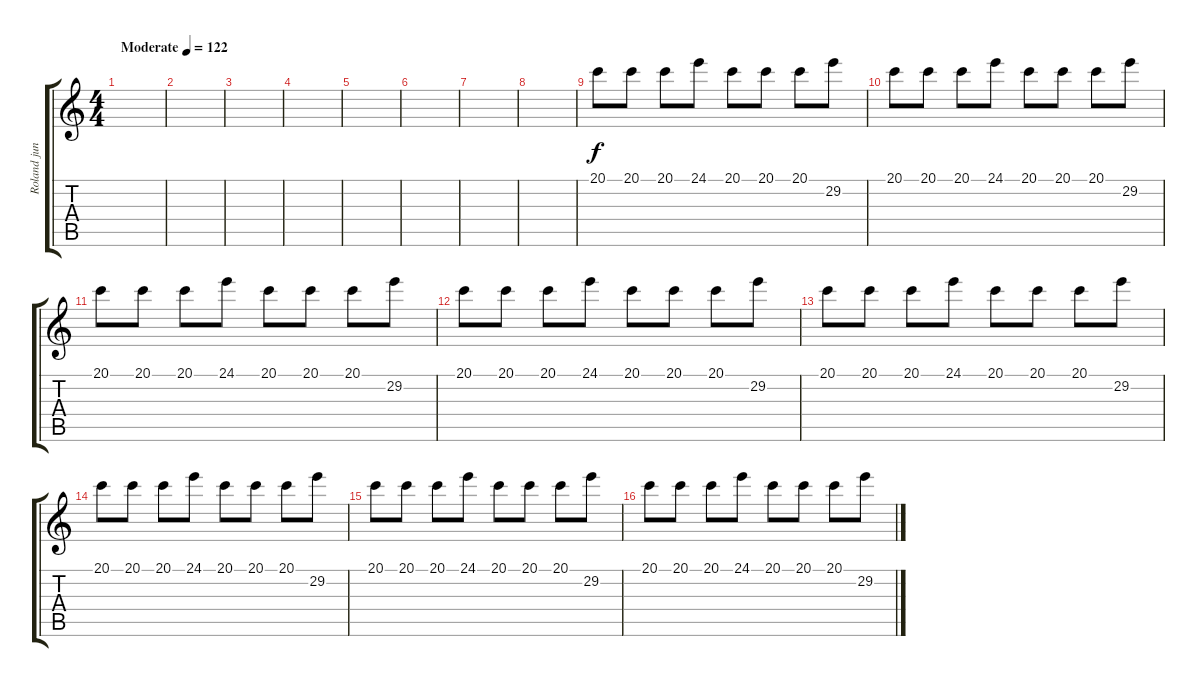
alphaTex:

\track ("Roland juno DI" "Roland jun") {instrument lead2sawtooth}
\staff {score tabs}
\tuning (E4 B3 G3 D3 A2 E2) {hide}
\ts (4 4)
\tempo (122 "Moderate")
\clef g2
\ks c
|
|
|
|
|
|
|
|
20.1.8 20.1.8 20.1.8 24.1.8 20.1.8 20.1.8 20.1.8 29.2.8 |
20.1.8 20.1.8 20.1.8 24.1.8 20.1.8 20.1.8 20.1.8 29.2.8 |
20.1.8 20.1.8 20.1.8 24.1.8 20.1.8 20.1.8 20.1.8 29.2.8 |
20.1.8 20.1.8 20.1.8 24.1.8 20.1.8 20.1.8 20.1.8 29.2.8 |
20.1.8 20.1.8 20.1.8 24.1.8 20.1.8 20.1.8 20.1.8 29.2.8 |
20.1.8 20.1.8 20.1.8 24.1.8 20.1.8 20.1.8 20.1.8 29.2.8 |
20.1.8 20.1.8 20.1.8 24.1.8 20.1.8 20.1.8 20.1.8 29.2.8 |
20.1.8 20.1.8 20.1.8 24.1.8 20.1.8 20.1.8 20.1.8 29.2.8
